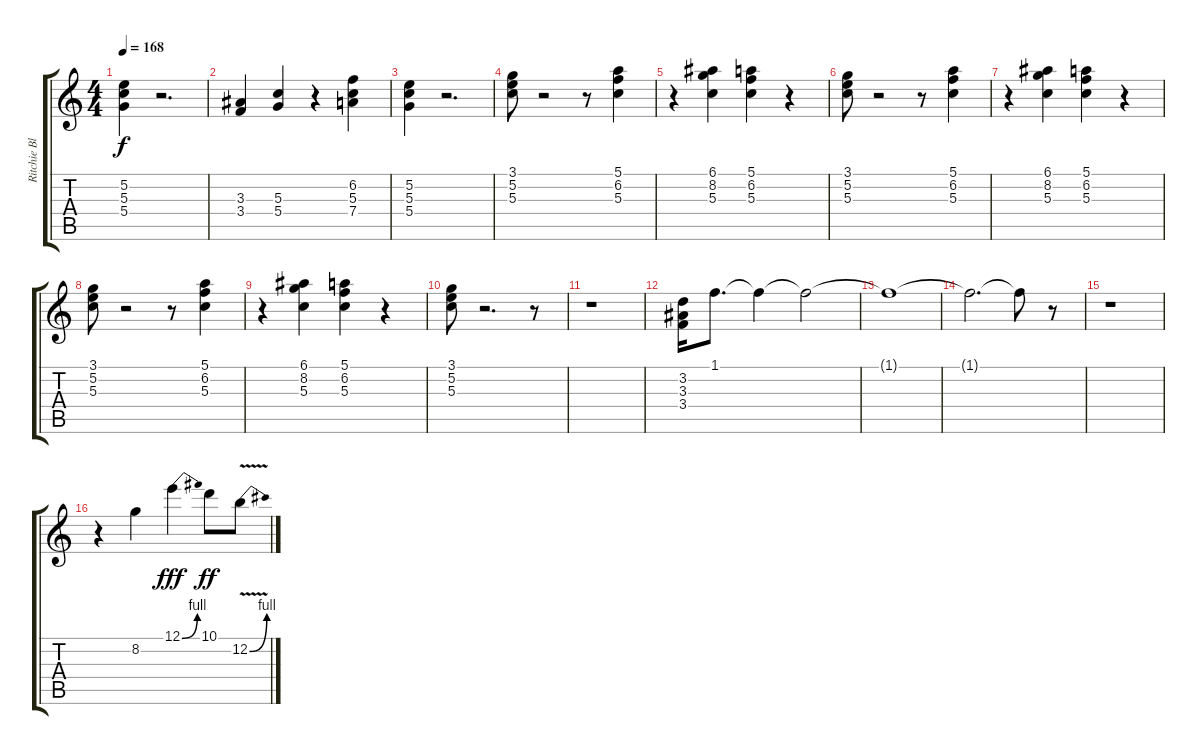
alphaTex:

\track ("Ritchie Blackmore" "Ritchie Bl") {instrument distortionguitar}
\staff {score tabs}
\tuning (E4 B3 G3 D3 A2 E2) {hide}
\ts (4 4)
\tempo 168
\clef g2
\ks c
(5.2 5.3 5.4).4{dy f} r.2{d} |
(3.3 3.4).4 (5.3 5.4).4 r.4 (6.2 5.3 7.4).4 |
(5.2 5.3 5.4).4 r.2{d} |
(3.1 5.2 5.3).8 r.2 r.8 (5.1 6.2 5.3).4 |
r.4 (6.1 8.2 5.3).4 (5.1 6.2 5.3).4 r.4 |
(3.1 5.2 5.3).8 r.2 r.8 (5.1 6.2 5.3).4 |
r.4 (6.1 8.2 5.3).4 (5.1 6.2 5.3).4 r.4 |
(3.1 5.2 5.3).8 r.2 r.8 (5.1 6.2 5.3).4 |
r.4 (6.1 8.2 5.3).4 (5.1 6.2 5.3).4 r.4 |
(3.1 5.2 5.3).8 r.2{d} r.8 |
r.1 |
(3.2 3.3 3.4).16 1.1.8{d} 1.1{t}.4 1.1{t}.2 |
1.1{t}.1 |
1.1{t}.2{d} 1.1{t}.8 r.8 |
r.1 |
r.4 8.2.4 12.1{be (bend 0 0 60 4)}.4{dy fff} 10.1.8{dy ff} 12.2{be (bend 0 0 60 4) v}.8
